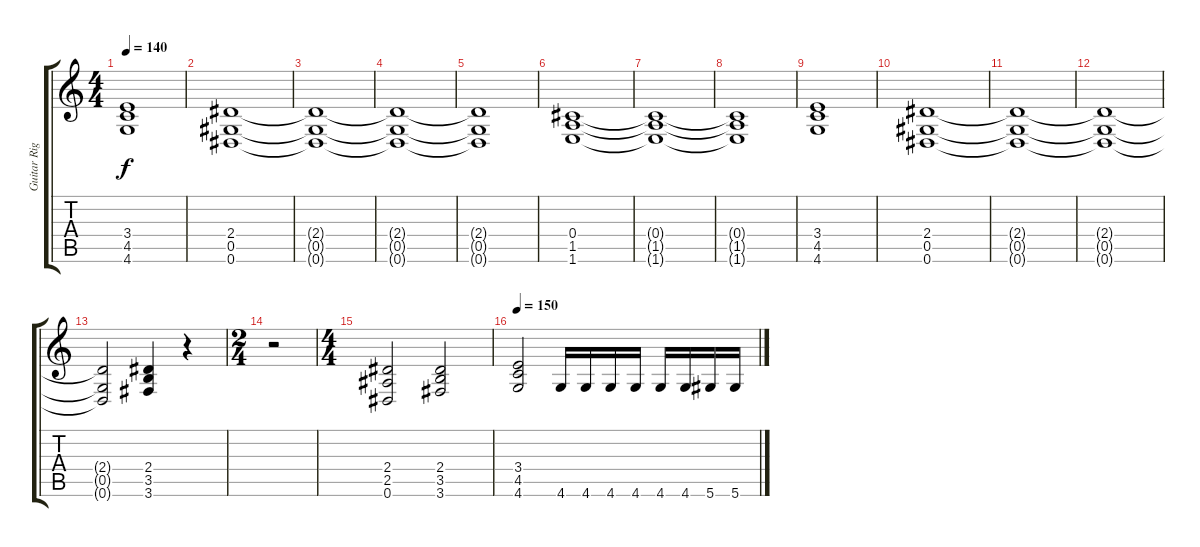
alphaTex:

\track ("Guitar Right" "Guitar Rig") {instrument distortionguitar}
\staff {score tabs}
\tuning (Eb4 Bb3 Gb3 Db3 Ab2 Eb2) {hide}
\ts (4 4)
\tempo 140
\clef g2
\ks c
(3.4 4.5 4.6).1{dy f} |
(2.4 0.5 0.6).1 |
(2.4{t} 0.5{t} 0.6{t}).1 |
(2.4{t} 0.5{t} 0.6{t}).1 |
(2.4{t} 0.5{t} 0.6{t}).1 |
(0.4 1.5 1.6).1 |
(0.4{t} 1.5{t} 1.6{t}).1 |
(0.4{t} 1.5{t} 1.6{t}).1 |
(3.4 4.5 4.6).1 |
(2.4 0.5 0.6).1 |
(2.4{t} 0.5{t} 0.6{t}).1 |
(2.4{t} 0.5{t} 0.6{t}).1 |
(2.4{t} 0.5{t} 0.6{t}).2 (2.4 3.5 3.6).4 r.4 |
\ts (2 4)
r.2 |
\ts (4 4)
(2.4 2.5 0.6).2 (2.4 3.5 3.6).2 |
\tempo 150
(3.4 4.5 4.6).2 4.6.16 4.6.16 4.6.16 4.6.16 4.6.16 4.6.16 5.6.16 5.6.16
